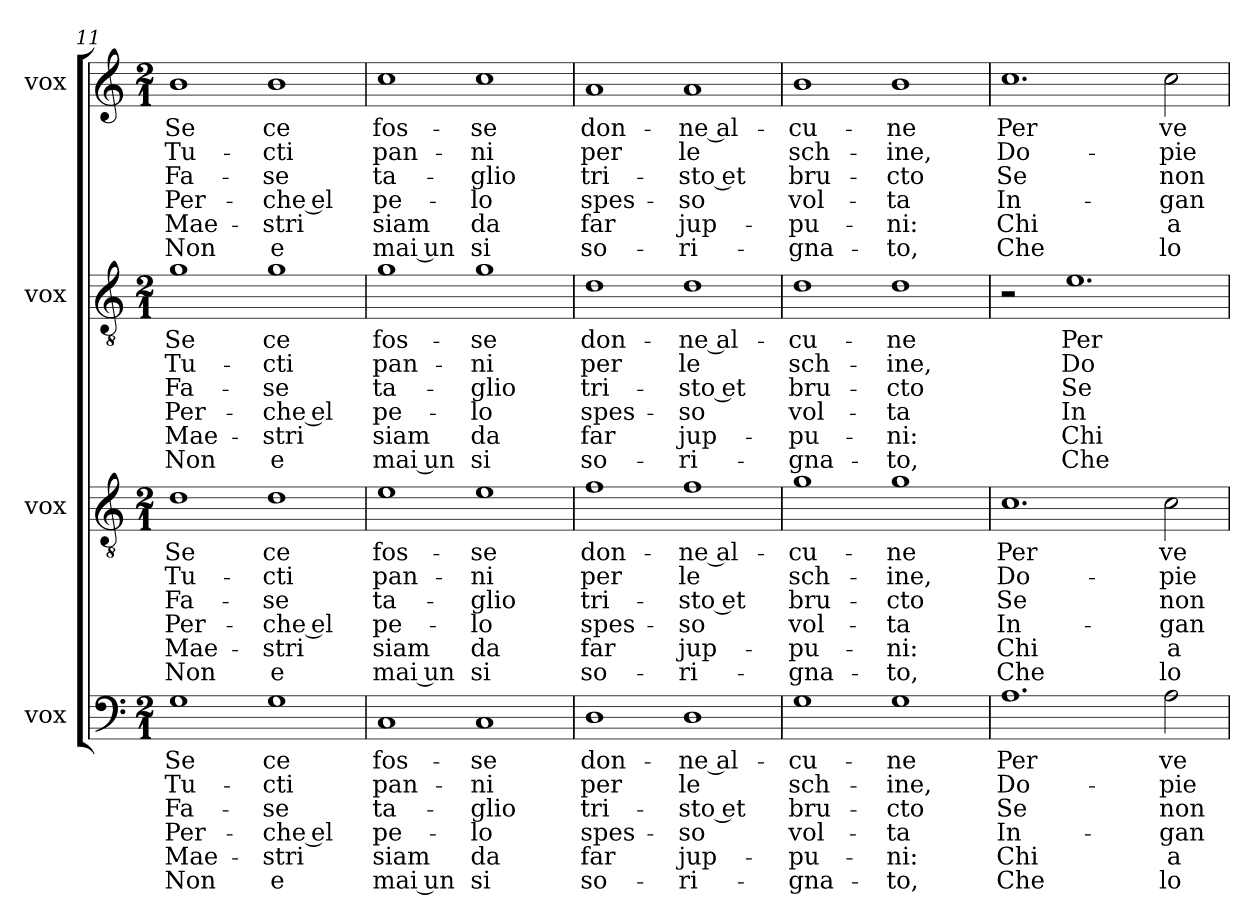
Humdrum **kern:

**kern	**text	**text	**text	**text	**text	**text	**kern	**text	**text	**text	**text	**text	**text	**kern	**text	**text	**text	**text	**text	**text	**kern	**text	**text	**text	**text	**text	**text
*part4	*part4	*part4	*part4	*part4	*part4	*part4	*part3	*part3	*part3	*part3	*part3	*part3	*part3	*part2	*part2	*part2	*part2	*part2	*part2	*part2	*part1	*part1	*part1	*part1	*part1	*part1	*part1
*staff4	*staff4	*staff4	*staff4	*staff4	*staff4	*staff4	*staff3	*staff3	*staff3	*staff3	*staff3	*staff3	*staff3	*staff2	*staff2	*staff2	*staff2	*staff2	*staff2	*staff2	*staff1	*staff1	*staff1	*staff1	*staff1	*staff1	*staff1
*I"vox	*	*	*	*	*	*	*I"vox	*	*	*	*	*	*	*I"vox	*	*	*	*	*	*	*I"vox	*	*	*	*	*	*
*clefF4	*	*	*	*	*	*	*clefGv2	*	*	*	*	*	*	*clefGv2	*	*	*	*	*	*	*clefG2	*	*	*	*	*	*
*k[]	*	*	*	*	*	*	*k[]	*	*	*	*	*	*	*k[]	*	*	*	*	*	*	*k[]	*	*	*	*	*	*
*M2/1	*	*	*	*	*	*	*M2/1	*	*	*	*	*	*	*M2/1	*	*	*	*	*	*	*M2/1	*	*	*	*	*	*
=11	=11	=11	=11	=11	=11	=11	=11	=11	=11	=11	=11	=11	=11	=11	=11	=11	=11	=11	=11	=11	=11	=11	=11	=11	=11	=11	=11
1G	Se	Tu-	Fa-	Per-	Mae-	Non	1d	Se	Tu-	Fa-	Per-	Mae-	Non	1g	Se	Tu-	Fa-	Per-	Mae-	Non	1b	Se	Tu-	Fa-	Per-	Mae-	Non
1G	ce	-cti	-se	-che el	-stri	e	1d	ce	-cti	-se	-che el	-stri	e	1g	ce	-cti	-se	-che el	-stri	e	1b	ce	-cti	-se	-che el	-stri	e
=12	=12	=12	=12	=12	=12	=12	=12	=12	=12	=12	=12	=12	=12	=12	=12	=12	=12	=12	=12	=12	=12	=12	=12	=12	=12	=12	=12
1C	fos-	pan-	ta-	pe-	siam	mai un	1e	fos-	pan-	ta-	pe-	siam	mai un	1g	fos-	pan-	ta-	pe-	siam	mai un	1cc	fos-	pan-	ta-	pe-	siam	mai un
1C	-se	-ni	-glio	-lo	da	si	1e	-se	-ni	-glio	-lo	da	si	1g	-se	-ni	-glio	-lo	da	si	1cc	-se	-ni	-glio	-lo	da	si
=13	=13	=13	=13	=13	=13	=13	=13	=13	=13	=13	=13	=13	=13	=13	=13	=13	=13	=13	=13	=13	=13	=13	=13	=13	=13	=13	=13
1D	don-	per	tri-	spes-	far	so-	1f	don-	per	tri-	spes-	far	so-	1d	don-	per	tri-	spes-	far	so-	1a	don-	per	tri-	spes-	far	so-
1D	-ne al-	le	-sto et	-so	jup-	-ri-	1f	-ne al-	le	-sto et	-so	jup-	-ri-	1d	-ne al-	le	-sto et	-so	jup-	-ri-	1a	-ne al-	le	-sto et	-so	jup-	-ri-
=14	=14	=14	=14	=14	=14	=14	=14	=14	=14	=14	=14	=14	=14	=14	=14	=14	=14	=14	=14	=14	=14	=14	=14	=14	=14	=14	=14
1G	-cu-	sch-	bru-	vol-	-pu-	-gna-	1g	-cu-	sch-	bru-	vol-	-pu-	-gna-	1d	-cu-	sch-	bru-	vol-	-pu-	-gna-	1b	-cu-	sch-	bru-	vol-	-pu-	-gna-
1G	-ne	-ine,	-cto	-ta	-ni:	-to,	1g	-ne	-ine,	-cto	-ta	-ni:	-to,	1d	-ne	-ine,	-cto	-ta	-ni:	-to,	1b	-ne	-ine,	-cto	-ta	-ni:	-to,
=15	=15	=15	=15	=15	=15	=15	=15	=15	=15	=15	=15	=15	=15	=15	=15	=15	=15	=15	=15	=15	=15	=15	=15	=15	=15	=15	=15
1.A	Per	Do-	Se	In-	Chi	Che	1.c	Per	Do-	Se	In-	Chi	Che	2r	.	.	.	.	.	.	1.cc	Per	Do-	Se	In-	Chi	Che
.	.	.	.	.	.	.	.	.	.	.	.	.	.	1.e	Per	Do-	Se	In-	Chi	Che	.	.	.	.	.	.	.
2A	ve-	-pie	non	-gan-	a	lo	2c	ve-	-pie	non	-gan-	a	lo	.	.	.	.	.	.	.	2cc	ve-	-pie	non	-gan-	a	lo
=	=	=	=	=	=	=	=	=	=	=	=	=	=	=	=	=	=	=	=	=	=	=	=	=	=	=	=
*-	*-	*-	*-	*-	*-	*-	*-	*-	*-	*-	*-	*-	*-	*-	*-	*-	*-	*-	*-	*-	*-	*-	*-	*-	*-	*-	*-
